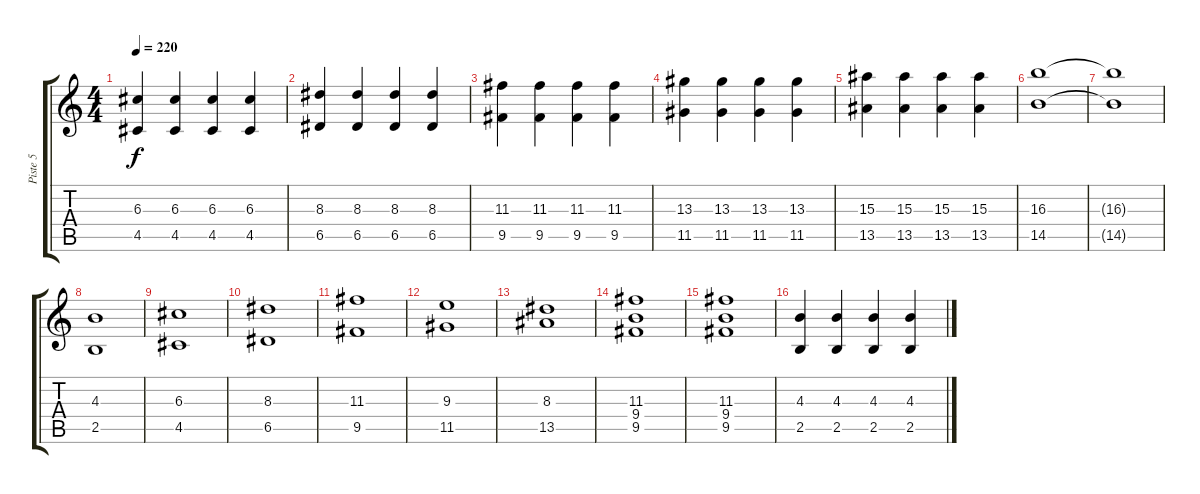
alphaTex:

\track ("Piste 5" "Piste 5") {instrument acousticguitarsteel}
\staff {score tabs}
\tuning (E4 B3 G3 D3 A2 E2) {hide}
\ts (4 4)
\tempo 220
\clef g2
\ks c
(6.3 4.5).4{dy f} (6.3 4.5).4 (6.3 4.5).4 (6.3 4.5).4 |
(8.3 6.5).4 (8.3 6.5).4 (8.3 6.5).4 (8.3 6.5).4 |
(11.3 9.5).4 (11.3 9.5).4 (11.3 9.5).4 (11.3 9.5).4 |
(13.3 11.5).4 (13.3 11.5).4 (13.3 11.5).4 (13.3 11.5).4 |
(15.3 13.5).4 (15.3 13.5).4 (15.3 13.5).4 (15.3 13.5).4 |
(16.3 14.5).1 |
(16.3{t} 14.5{t}).1 |
(4.3 2.5).1 |
(6.3 4.5).1 |
(8.3 6.5).1 |
(11.3 9.5).1 |
(9.3 11.5).1 |
(8.3 13.5).1 |
(11.3 9.4 9.5).1 |
(11.3 9.4 9.5).1 |
(4.3 2.5).4 (4.3 2.5).4 (4.3 2.5).4 (4.3 2.5).4
